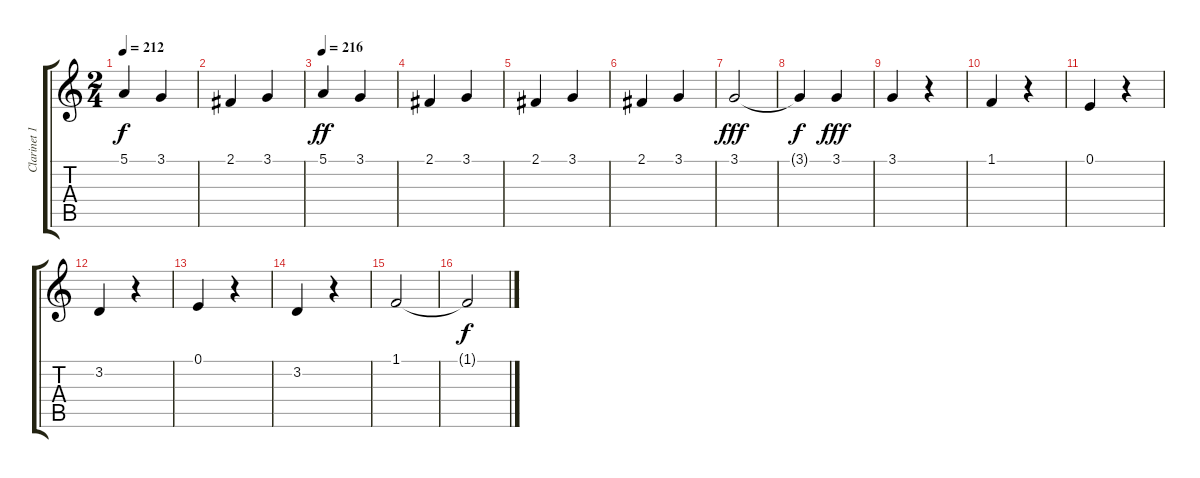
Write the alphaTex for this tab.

\track ("Clarinet 1" "Clarinet 1") {instrument clarinet}
\staff {score tabs}
\tuning (E4 B3 G3 D3 A2 E2) {hide}
\ts (2 4)
\tempo 212
\clef g2
\ks c
5.1.4{dy f} 3.1.4 |
2.1.4 3.1.4 |
\tempo 216
5.1.4{dy ff} 3.1.4 |
2.1.4 3.1.4 |
2.1.4 3.1.4 |
2.1.4 3.1.4 |
3.1.2{dy fff} |
3.1{t}.4{dy f} 3.1.4{dy fff} |
3.1.4 r.4 |
1.1.4 r.4 |
0.1.4 r.4 |
3.2.4 r.4 |
0.1.4 r.4 |
3.2.4 r.4 |
1.1.2 |
1.1{t}.2{dy f}
